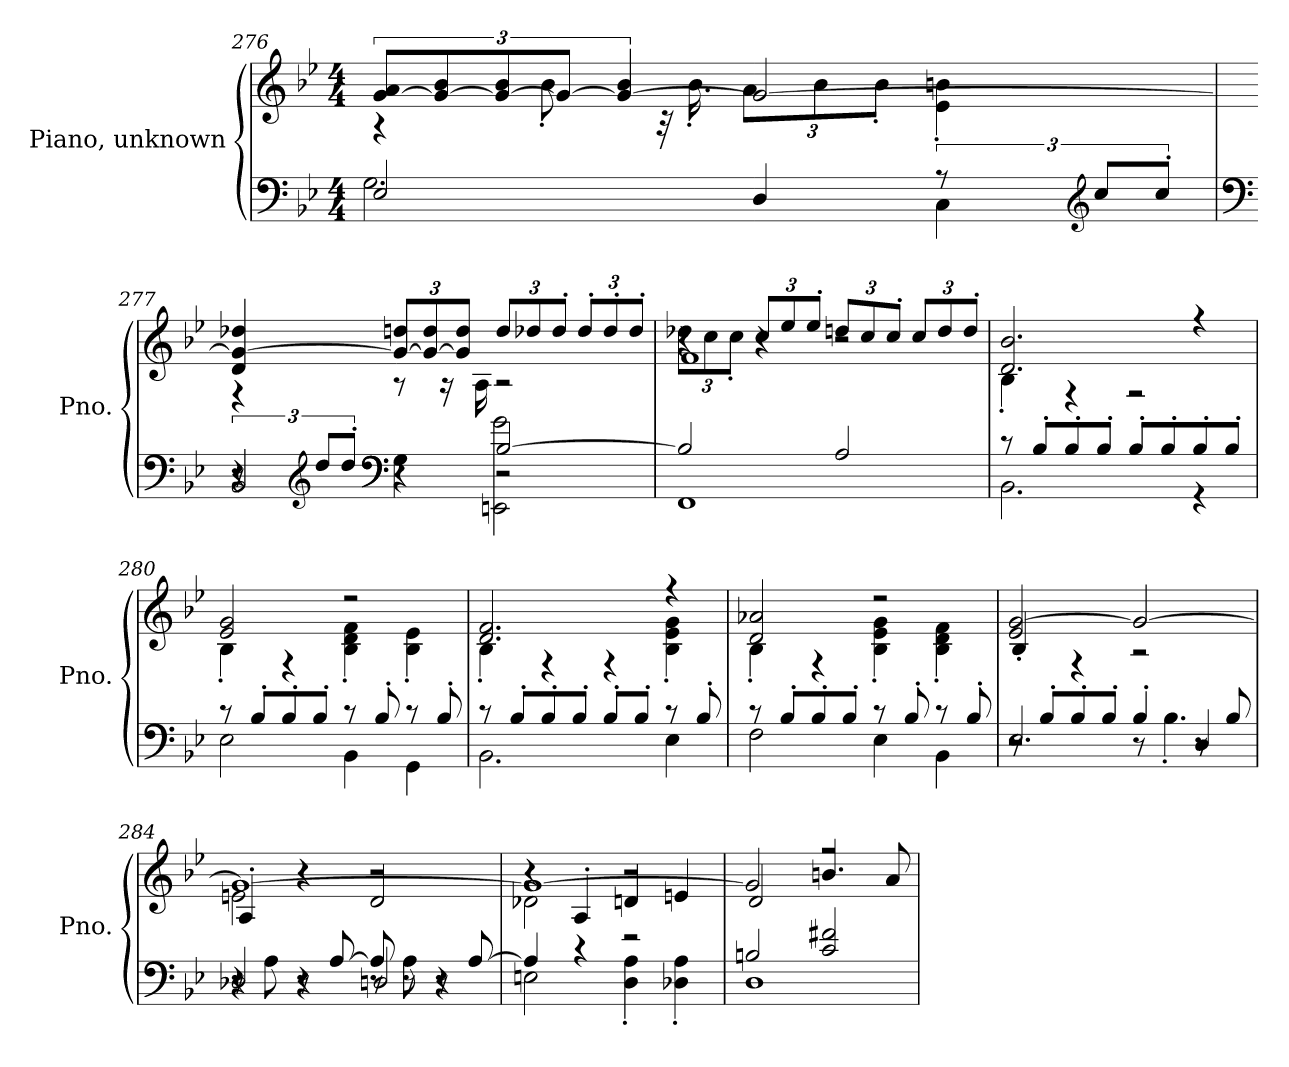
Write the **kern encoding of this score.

**kern	**kern
*part1	*part1
*staff2	*staff1
*I"Piano, unknown	*
*I'Pno.	*
!!LO:LB:g=z
*clefF4	*clefG2
*k[b-e-]	*k[b-e-]
*M4/4	*M4/4
=276	=276
*^	*^
2E-/	2.G\	[12g/ 12a/L	4r
.	.	12g/_ 12b-/	.
.	.	12g/_ 12b-/	.
.	.	12g/J_	8b-'\
.	.	6g/_ 6b-/	.
.	.	.	32r
.	.	.	16.b-'\
*	*	*	*Xbrackettup
4D/	.	2g/_	12a\L
.	.	.	12b-\
.	.	.	12b-'\J
12r	4C\	.	4e-\' 4bn\'
*clefG2	*	*	*
12cc/L	.	.	.
12cc'/J	.	.	.
*v	*v	*	*
=277	=277	=277
*clefF4	*	*
*^	*	*
*	*^	*	*
12r	4r	2BB-/	4d/ 4g/_ 4dd-X/	4r
*clefG2	*	*	*	*
12dd/L	.	.	.	.
12dd'/J	.	.	.	.
*clefF4	*	*	*	*
4r	4G\	.	12g/_ 12ddn/L	8r
.	.	.	12g/_ 12dd/	.
.	.	.	.	16r
.	.	.	12g/] 12dd/J	.
.	.	.	.	16A\
[2B-/	2EEn\ 2g\	2r	12dd/L	2r
.	.	.	12dd-X/	.
.	.	.	12dd-'/J	.
.	.	.	12dd-'/L	.
.	.	.	12dd-'/	.
.	.	.	12dd-'/J	.
*	*v	*v	*	*
!!LO:LB:g=z
=278	=278	=278	=278
*	*	*	*^
2B-/]	1FF	4r	12dd-X\L	1f
.	.	.	12cc\	.
.	.	.	12cc'\J	.
.	.	12cc/L	4r	.
.	.	12ee-/	.	.
.	.	12ee-'/J	.	.
2A/	.	12ddn/L	2r	.
.	.	12cc/	.	.
.	.	12cc'/J	.	.
.	.	12cc/L	.	.
.	.	12dd/	.	.
.	.	12dd'/J	.	.
*	*	*	*v	*v
=279	=279	=279	=279
8r	2.BB-\	2.d/ 2.b-/	4B-'\
8B-'/L	.	.	.
8B-'/	.	.	4r
8B-'/J	.	.	.
8B-'/L	.	.	2r
8B-'/	.	.	.
8B-'/	4r	4r	.
8B-'/J	.	.	.
=280	=280	=280	=280
8r	2E-\	2e-/ 2g/	4B-'\
8B-'/L	.	.	.
8B-'/	.	.	4r
8B-'/J	.	.	.
8r	4BB-\	2r	4B-\' 4d\' 4f\'
8B-'/	.	.	.
8r	4GG\	.	4B-\' 4e-\'
8B-'/	.	.	.
=281	=281	=281	=281
8r	2.BB-\	2.d/ 2.f/	4B-'\
8B-'/L	.	.	.
8B-'/	.	.	4r
8B-'/J	.	.	.
8B-'/L	.	.	4r
8B-'/J	.	.	.
8r	4E-\	4r	4B-\' 4e-\' 4g\'
8B-'/	.	.	.
!!LO:LB:g=z	!!
=282	=282	=282	=282
8r	2F\	2d/ 2a-X/	4B-'\
8B-'/L	.	.	.
8B-'/	.	.	4r
8B-'/J	.	.	.
8r	4E-\	2r	4B-\' 4e-\' 4g\'
8B-'/	.	.	.
8r	4BB-\	.	4B-\' 4d\' 4f\'
8B-'/	.	.	.
=283	=283	=283	=283
*	*^	*	*
8r	2r	2.E-/	2e-/ [2g/	4B-'/
8B-'/L	.	.	.	.
8B-'/	.	.	.	4r
8B-'/J	.	.	.	.
4B-'/	8r	.	2g/_	2r
.	4.B-'\	.	.	.
8r	.	4D/	.	.
8B-/	.	.	.	.
=284	=284	=284	=284	=284
*	*	*	*	*^
4r	8r	2D-X/	1g_	2en\	4A'/
.	8A\	.	.	.	.
8r	4r	.	.	.	4r
[8A/	.	.	.	.	.
8A/]	8r	2Dn/	.	2r	2d/
8r	8A\	.	.	.	.
8r	4r	.	.	.	.
[8A/	.	.	.	.	.
*	*v	*v	*	*	*
=285	=285	=285	=285	=285
4A/]	2En\	1g_	2d-X\	4r
4r	.	.	.	4A'/
2r	4D\' 4A\'	.	2r	4dn/
.	4D-X\' 4A\'	.	.	4en/
*	*	*	*v	*v
=286	=286	=286	=286
2Bn/	1D	2g/]	2d/
2c/ 2f#X/	.	2r	4.bn/
.	.	.	8a/
*v	*v	*	*
*	*v	*v
=	=
*-	*-
